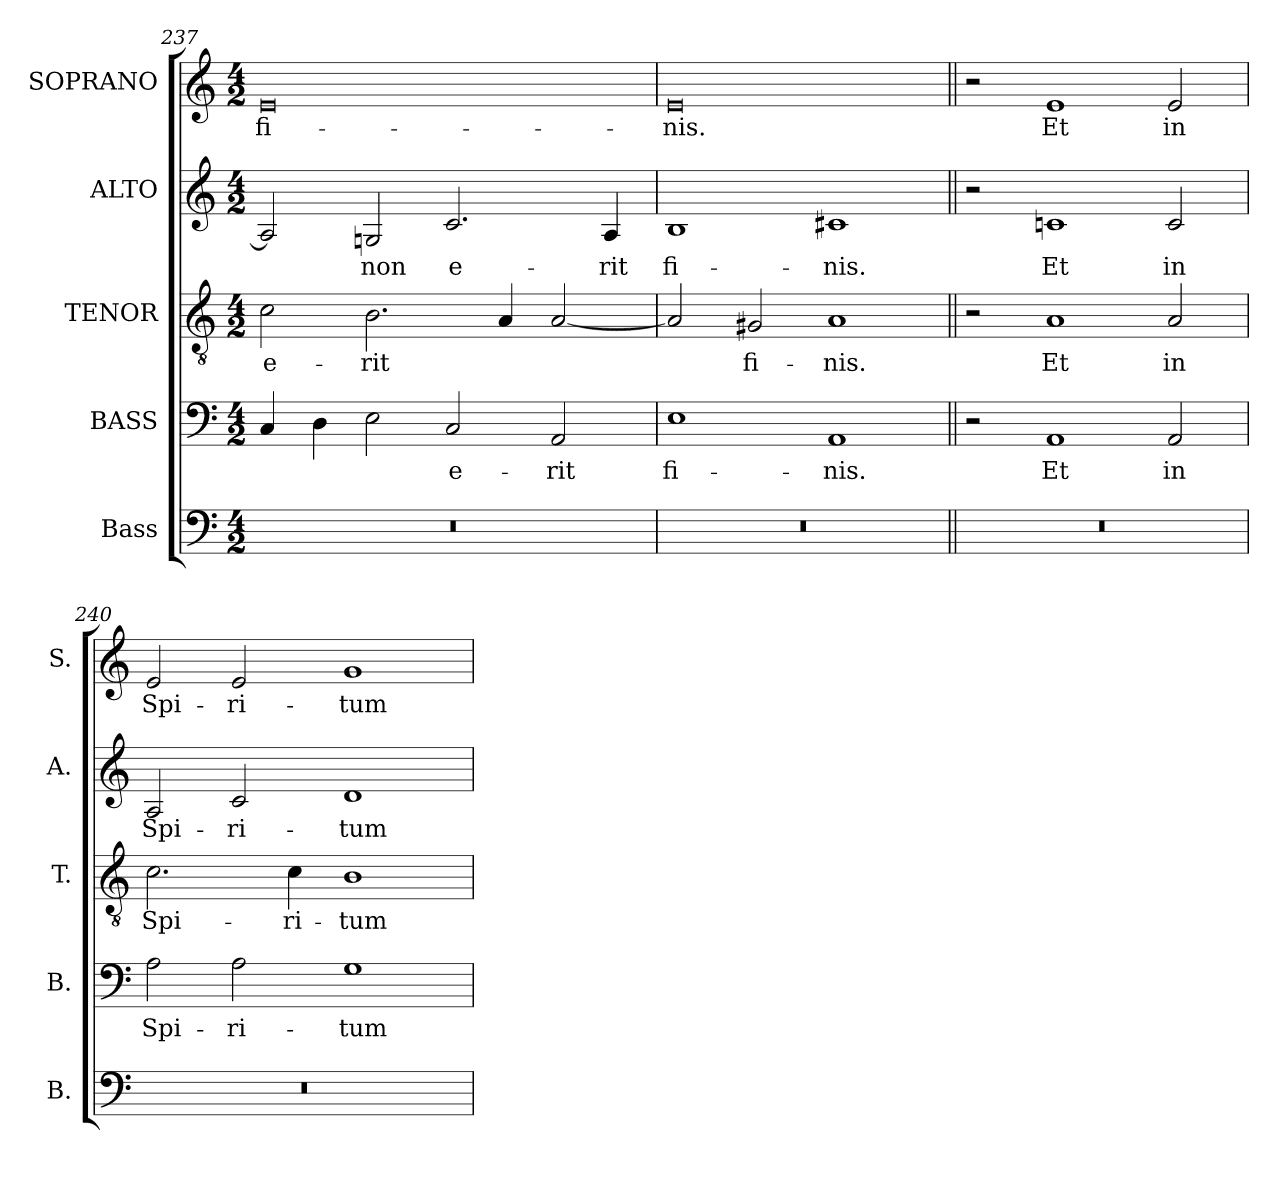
**kern	**kern	**text	**kern	**text	**kern	**text	**kern	**text
*part5	*part4	*part4	*part3	*part3	*part2	*part2	*part1	*part1
*staff5	*staff4	*staff4	*staff3	*staff3	*staff2	*staff2	*staff1	*staff1
*I"Bass	*I"BASS	*	*I"TENOR	*	*I"ALTO	*	*I"SOPRANO	*
*I'B.	*I'B.	*	*I'T.	*	*I'A.	*	*I'S.	*
*clefF4	*clefF4	*	*clefGv2	*	*clefG2	*	*clefG2	*
*	*	*	*ITrd7c12	*	*	*	*	*
*k[]	*k[]	*	*k[]	*	*k[]	*	*k[]	*
*C:	*C:	*	*C:	*	*C:	*	*C:	*
*M4/2	*M4/2	*	*M4/2	*	*M4/2	*	*M4/2	*
=237	=237	=237	=237	=237	=237	=237	=237	=237
!LO:N:vis=1	!	!	!	!	!	!	!	!
!	!	!	!	!LO:LY:b:color=#000000	!	!	!	!
!	!	!	!	!	!	!	!	!LO:LY:b:color=#000000
0r	4Ci/	.	2Ci\	e-	2Ai/]	.	0ei	fi-
.	4Di\	.	.	.	.	.	.	.
!	!	!	!	!LO:LY:b:color=#000000	!	!	!	!
!	!	!	!	!	!	!LO:LY:b:color=#000000	!	!
.	2Ei\	.	2.BBi\	-rit	2Gni/	non	.	.
!	!	!LO:LY:b:color=#000000	!	!	!	!	!	!
!	!	!	!	!	!	!LO:LY:b:color=#000000	!	!
.	2Ci/	e-	.	.	2.ci/	e-	.	.
.	.	.	4AAi/	.	.	.	.	.
!	!	!LO:LY:b:color=#000000	!	!	!	!	!	!
.	2AAi/	-rit	[2AAi/	.	.	.	.	.
!	!	!	!	!	!	!LO:LY:b:color=#000000	!	!
.	.	.	.	.	4Ai/	-rit	.	.
=238	=238	=238	=238	=238	=238	=238	=238	=238
!LO:N:vis=1	!	!	!	!	!	!	!	!
!	!	!LO:LY:b:color=#000000	!	!	!	!	!	!
!	!	!	!	!	!	!LO:LY:b:color=#000000	!	!
!	!	!	!	!	!	!	!	!LO:LY:b:color=#000000
0r	1Ei	fi-	2AAi/]	.	1Bi	fi-	0ei	-nis.
!	!	!	!	!LO:LY:b:color=#000000	!	!	!	!
.	.	.	2GG#Xi/	fi-	.	.	.	.
!	!	!LO:LY:b:color=#000000	!	!	!	!	!	!
!	!	!	!	!LO:LY:b:color=#000000	!	!	!	!
!	!	!	!	!	!	!LO:LY:b:color=#000000	!	!
.	1AAi	-nis.	1AAi	-nis.	1c#Xi	-nis.	.	.
!!LO:LB:g=z
=239||	=239||	=239||	=239||	=239||	=239||	=239||	=239||	=239||
!LO:N:vis=1	!	!	!	!	!	!	!	!
0r	2r	.	2r	.	2r	.	2r	.
!	!	!LO:LY:b:color=#000000	!	!	!	!	!	!
!	!	!	!	!LO:LY:b:color=#000000	!	!	!	!
!	!	!	!	!	!	!LO:LY:b:color=#000000	!	!
!	!	!	!	!	!	!	!	!LO:LY:b:color=#000000
.	1AAi	Et	1AAi	Et	1cni	Et	1ei	Et
!	!	!LO:LY:b:color=#000000	!	!	!	!	!	!
!	!	!	!	!LO:LY:b:color=#000000	!	!	!	!
!	!	!	!	!	!	!LO:LY:b:color=#000000	!	!
!	!	!	!	!	!	!	!	!LO:LY:b:color=#000000
.	2AAi/	in	2AAi/	in	2ci/	in	2ei/	in
=240	=240	=240	=240	=240	=240	=240	=240	=240
!LO:N:vis=1	!	!	!	!	!	!	!	!
!	!	!LO:LY:b:color=#000000	!	!	!	!	!	!
!	!	!	!	!LO:LY:b:color=#000000	!	!	!	!
!	!	!	!	!	!	!LO:LY:b:color=#000000	!	!
!	!	!	!	!	!	!	!	!LO:LY:b:color=#000000
0r	2Ai\	Spi-	2.Ci\	Spi-	2Ai/	Spi-	2ei/	Spi-
!	!	!LO:LY:b:color=#000000	!	!	!	!	!	!
!	!	!	!	!	!	!LO:LY:b:color=#000000	!	!
!	!	!	!	!	!	!	!	!LO:LY:b:color=#000000
.	2Ai\	-ri-	.	.	2ci/	-ri-	2ei/	-ri-
!	!	!	!	!LO:LY:b:color=#000000	!	!	!	!
.	.	.	4Ci\	-ri-	.	.	.	.
!	!	!LO:LY:b:color=#000000	!	!	!	!	!	!
!	!	!	!	!LO:LY:b:color=#000000	!	!	!	!
!	!	!	!	!	!	!LO:LY:b:color=#000000	!	!
!	!	!	!	!	!	!	!	!LO:LY:b:color=#000000
.	1Gi	-tum	1BBi	-tum	1di	-tum	1gi	-tum
=	=	=	=	=	=	=	=	=
*-	*-	*-	*-	*-	*-	*-	*-	*-
